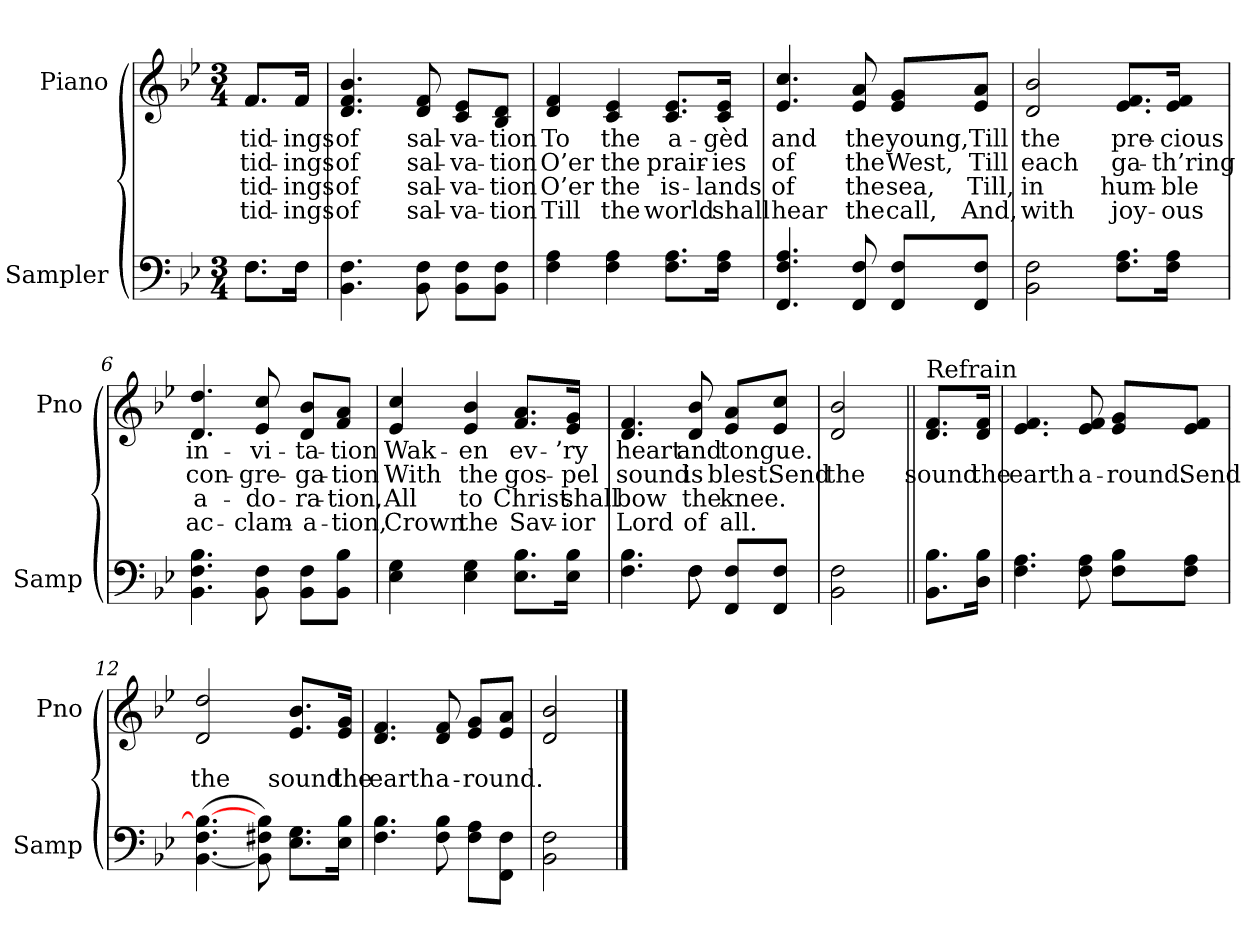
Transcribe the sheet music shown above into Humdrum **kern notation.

**kern	**kern	**text	**text	**text	**text
*part2	*part1	*part1	*part1	*part1	*part1
*staff2	*staff1	*staff1	*staff1	*staff1	*staff1
*I"Sampler	*I"Piano	*	*	*	*
*I'Samp	*I'Pno	*	*	*	*
*clefF4	*clefG2	*	*	*	*
*k[b-e-]	*k[b-e-]	*	*	*	*
*B-:	*B-:	*	*	*	*
*M3/4	*M3/4	*	*	*	*
=1	=1	=1	=1	=1	=1
*^	*^	*	*	*	*
8.F\L	8.F\L	8.f/L	8.f/L	tid-	tid-	tid-	tid-
16F\Jk	16F\Jk	16f/Jk	16f/Jk	-ings	-ings	-ings	-ings
*v	*v	*	*	*	*	*	*
*	*v	*v	*	*	*	*
=2	=2	=2	=2	=2	=2
4.BB- 4.F	4.d 4.f 4.b-	of	of	of	of
8BB- 8F	8d 8f	sal-	sal-	sal-	sal-
8BB-\ 8F\L	8c/ 8e-/L	-va-	-va-	-va-	-va-
8BB-\ 8F\J	8B-/ 8d/J	-tion	-tion	-tion	-tion
=3	=3	=3	=3	=3	=3
4F 4A	4d 4f	To	O’er	O’er	Till
4F 4A	4c 4e-	the	the	the	the
8.F\ 8.A\L	8.c/ 8.e-/L	a-	prair-	is-	world
16F\ 16A\Jk	16c/ 16e-/Jk	-gèd	-ies	-lands	shall
=4	=4	=4	=4	=4	=4
4.FF 4.F 4.A	4.e- 4.cc	and	of	of	hear
8FF 8F	8e- 8a	the	the	the	the
8FF/ 8F/L	8e-/ 8g/L	young,	West,	sea,	call,
8FF/ 8F/J	8e-/ 8a/J	Till	Till	Till,	And,
=5	=5	=5	=5	=5	=5
2BB- 2F	2d 2b-	the	each	in	with
8.F\ 8.A\L	8.e-/ 8.f/L	pre-	ga-	hum-	joy-
16F\ 16A\Jk	16e-/ 16f/Jk	-cious	-th’ring	-ble	-ous
=6	=6	=6	=6	=6	=6
4.BB- 4.F 4.B-	4.d 4.dd	in-	con-	a-	ac-
8BB- 8F	8e- 8cc	-vi-	-gre-	-do-	-clam-
8BB-\ 8F\L	8d/ 8b-/L	-ta-	-ga-	-ra-	-a-
8BB-\ 8B-\J	8f/ 8a/J	-tion	-tion	-tion,	-tion,
=7	=7	=7	=7	=7	=7
4E- 4G	4e- 4cc	Wak-	With	All	Crown
4E- 4G	4e- 4b-	-en	the	to	the
8.E-\ 8.B-\L	8.f/ 8.a/L	ev-	gos-	Christ	Sav-
16E-\ 16B-\Jk	16e-/ 16g/Jk	-’ry	-pel	shall	-ior
=8	=8	=8	=8	=8	=8
*^	*	*	*	*	*
4.F 4.B-	4.ryy	4.d 4.f	heart	sound	bow	Lord
8F\	8F	8d 8b-	and	is	the	of
8FF/ 8F/L	4ryy	8e-/ 8a/L	tongue.	blest.	knee.	all.
8FF/ 8F/J	.	8e-/ 8cc/J	.	Send	.	.
*v	*v	*	*	*	*	*
=9	=9	=9	=9	=9	=9
2BB- 2F	2d 2b-	.	the	.	.
=10||	=10||	=10||	=10||	=10||	=10||
!	!LO:TX:t=Refrain	!	!	!	!
8.BB-\ 8.B-\L	8.d/ 8.f/L	.	sound	.	.
16D\ 16B-\Jk	16d/ 16f/Jk	.	the	.	.
=11	=11	=11	=11	=11	=11
4.F 4.A	4.e- 4.f	.	earth	.	.
8F 8A	8e- 8f	.	a-	.	.
8F\ 8B-\L	8e-/ 8g/L	.	-round.	.	.
8F\ 8A\J	8e-/ 8f/J	.	Send	.	.
=12	=12	=12	=12	=12	=12
([4.BB- 4.F 4.B-_	2d 2dd	.	the	.	.
8BB-] 8F#X 8B-)	.	.	.	.	.
8.E-\ 8.G\L	8.e-/ 8.b-/L	.	sound	.	.
16E-\ 16B-\Jk	16e-/ 16g/Jk	.	the	.	.
=13	=13	=13	=13	=13	=13
4.F 4.B-	4.d 4.f	.	earth	.	.
8F 8B-	8d 8f	.	a-	.	.
8F\ 8A\L	8e-/ 8g/L	.	-round.	.	.
8FF\ 8F\J	8e-/ 8a/J	.	.	.	.
=14	=14	=14	=14	=14	=14
2BB- 2F	2d 2b-	.	.	.	.
==	==	==	==	==	==
*-	*-	*-	*-	*-	*-
